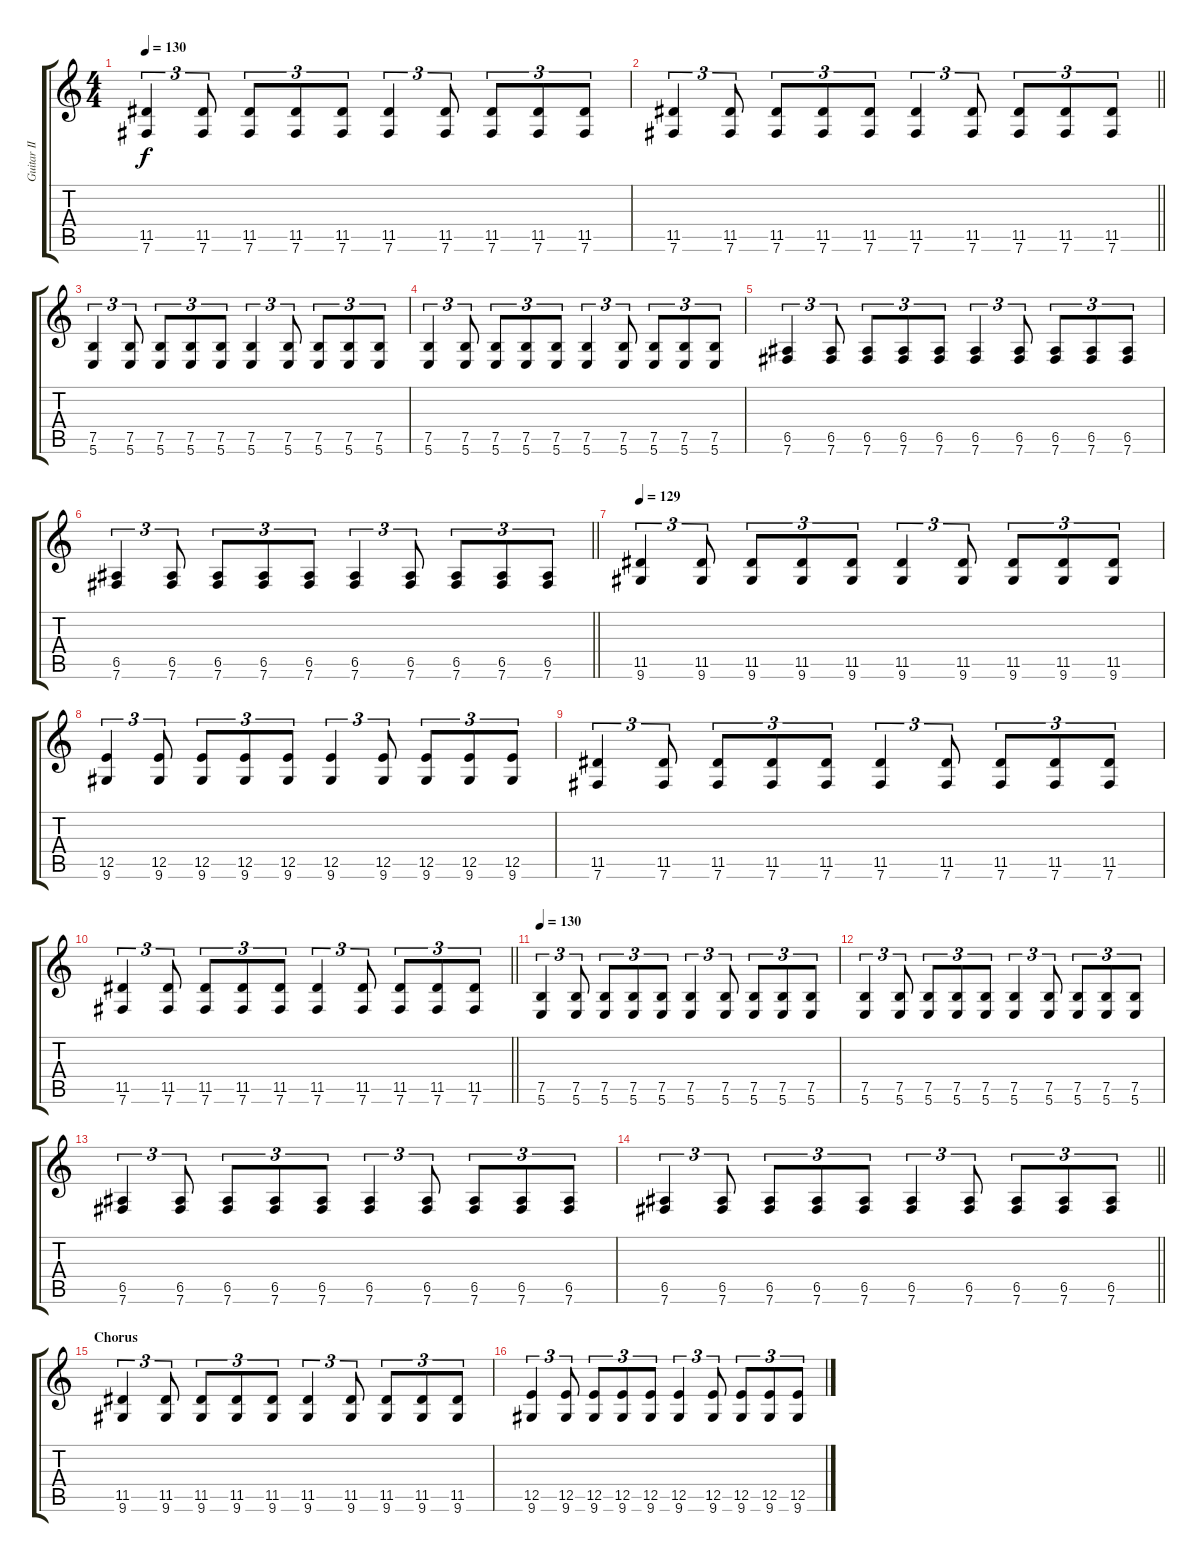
\track ("Guitar II" "Guitar II") {instrument distortionguitar}
\staff {score tabs}
\tuning (B3 Gb3 D3 A2 E2 B1) {hide}
\ts (4 4)
\tempo 130
\clef g2
\ks c
(11.5 7.6).4{tu (3 2) dy f} (11.5 7.6).8{tu (3 2)} (11.5 7.6).8{tu (3 2)} (11.5 7.6).8{tu (3 2)} (11.5 7.6).8{tu (3 2)} (11.5 7.6).4{tu (3 2)} (11.5 7.6).8{tu (3 2)} (11.5 7.6).8{tu (3 2)} (11.5 7.6).8{tu (3 2)} (11.5 7.6).8{tu (3 2)} |
\barLineRight lightlight
(11.5 7.6).4{tu (3 2)} (11.5 7.6).8{tu (3 2)} (11.5 7.6).8{tu (3 2)} (11.5 7.6).8{tu (3 2)} (11.5 7.6).8{tu (3 2)} (11.5 7.6).4{tu (3 2)} (11.5 7.6).8{tu (3 2)} (11.5 7.6).8{tu (3 2)} (11.5 7.6).8{tu (3 2)} (11.5 7.6).8{tu (3 2)} |
\section ("" "")
(7.5 5.6).4{tu (3 2)} (7.5 5.6).8{tu (3 2)} (7.5 5.6).8{tu (3 2)} (7.5 5.6).8{tu (3 2)} (7.5 5.6).8{tu (3 2)} (7.5 5.6).4{tu (3 2)} (7.5 5.6).8{tu (3 2)} (7.5 5.6).8{tu (3 2)} (7.5 5.6).8{tu (3 2)} (7.5 5.6).8{tu (3 2)} |
(7.5 5.6).4{tu (3 2)} (7.5 5.6).8{tu (3 2)} (7.5 5.6).8{tu (3 2)} (7.5 5.6).8{tu (3 2)} (7.5 5.6).8{tu (3 2)} (7.5 5.6).4{tu (3 2)} (7.5 5.6).8{tu (3 2)} (7.5 5.6).8{tu (3 2)} (7.5 5.6).8{tu (3 2)} (7.5 5.6).8{tu (3 2)} |
(6.5 7.6).4{tu (3 2)} (6.5 7.6).8{tu (3 2)} (6.5 7.6).8{tu (3 2)} (6.5 7.6).8{tu (3 2)} (6.5 7.6).8{tu (3 2)} (6.5 7.6).4{tu (3 2)} (6.5 7.6).8{tu (3 2)} (6.5 7.6).8{tu (3 2)} (6.5 7.6).8{tu (3 2)} (6.5 7.6).8{tu (3 2)} |
\barLineRight lightlight
(6.5 7.6).4{tu (3 2)} (6.5 7.6).8{tu (3 2)} (6.5 7.6).8{tu (3 2)} (6.5 7.6).8{tu (3 2)} (6.5 7.6).8{tu (3 2)} (6.5 7.6).4{tu (3 2)} (6.5 7.6).8{tu (3 2)} (6.5 7.6).8{tu (3 2)} (6.5 7.6).8{tu (3 2)} (6.5 7.6).8{tu (3 2)} |
\section ("" "")
\tempo 129
(11.5 9.6).4{tu (3 2)} (11.5 9.6).8{tu (3 2)} (11.5 9.6).8{tu (3 2)} (11.5 9.6).8{tu (3 2)} (11.5 9.6).8{tu (3 2)} (11.5 9.6).4{tu (3 2)} (11.5 9.6).8{tu (3 2)} (11.5 9.6).8{tu (3 2)} (11.5 9.6).8{tu (3 2)} (11.5 9.6).8{tu (3 2)} |
(12.5 9.6).4{tu (3 2)} (12.5 9.6).8{tu (3 2)} (12.5 9.6).8{tu (3 2)} (12.5 9.6).8{tu (3 2)} (12.5 9.6).8{tu (3 2)} (12.5 9.6).4{tu (3 2)} (12.5 9.6).8{tu (3 2)} (12.5 9.6).8{tu (3 2)} (12.5 9.6).8{tu (3 2)} (12.5 9.6).8{tu (3 2)} |
(11.5 7.6).4{tu (3 2)} (11.5 7.6).8{tu (3 2)} (11.5 7.6).8{tu (3 2)} (11.5 7.6).8{tu (3 2)} (11.5 7.6).8{tu (3 2)} (11.5 7.6).4{tu (3 2)} (11.5 7.6).8{tu (3 2)} (11.5 7.6).8{tu (3 2)} (11.5 7.6).8{tu (3 2)} (11.5 7.6).8{tu (3 2)} |
\barLineRight lightlight
(11.5 7.6).4{tu (3 2)} (11.5 7.6).8{tu (3 2)} (11.5 7.6).8{tu (3 2)} (11.5 7.6).8{tu (3 2)} (11.5 7.6).8{tu (3 2)} (11.5 7.6).4{tu (3 2)} (11.5 7.6).8{tu (3 2)} (11.5 7.6).8{tu (3 2)} (11.5 7.6).8{tu (3 2)} (11.5 7.6).8{tu (3 2)} |
\section ("" "")
\tempo 130
(7.5 5.6).4{tu (3 2)} (7.5 5.6).8{tu (3 2)} (7.5 5.6).8{tu (3 2)} (7.5 5.6).8{tu (3 2)} (7.5 5.6).8{tu (3 2)} (7.5 5.6).4{tu (3 2)} (7.5 5.6).8{tu (3 2)} (7.5 5.6).8{tu (3 2)} (7.5 5.6).8{tu (3 2)} (7.5 5.6).8{tu (3 2)} |
(7.5 5.6).4{tu (3 2)} (7.5 5.6).8{tu (3 2)} (7.5 5.6).8{tu (3 2)} (7.5 5.6).8{tu (3 2)} (7.5 5.6).8{tu (3 2)} (7.5 5.6).4{tu (3 2)} (7.5 5.6).8{tu (3 2)} (7.5 5.6).8{tu (3 2)} (7.5 5.6).8{tu (3 2)} (7.5 5.6).8{tu (3 2)} |
(6.5 7.6).4{tu (3 2)} (6.5 7.6).8{tu (3 2)} (6.5 7.6).8{tu (3 2)} (6.5 7.6).8{tu (3 2)} (6.5 7.6).8{tu (3 2)} (6.5 7.6).4{tu (3 2)} (6.5 7.6).8{tu (3 2)} (6.5 7.6).8{tu (3 2)} (6.5 7.6).8{tu (3 2)} (6.5 7.6).8{tu (3 2)} |
\barLineRight lightlight
(6.5 7.6).4{tu (3 2)} (6.5 7.6).8{tu (3 2)} (6.5 7.6).8{tu (3 2)} (6.5 7.6).8{tu (3 2)} (6.5 7.6).8{tu (3 2)} (6.5 7.6).4{tu (3 2)} (6.5 7.6).8{tu (3 2)} (6.5 7.6).8{tu (3 2)} (6.5 7.6).8{tu (3 2)} (6.5 7.6).8{tu (3 2)} |
\section ("" "Chorus")
(11.5 9.6).4{tu (3 2)} (11.5 9.6).8{tu (3 2)} (11.5 9.6).8{tu (3 2)} (11.5 9.6).8{tu (3 2)} (11.5 9.6).8{tu (3 2)} (11.5 9.6).4{tu (3 2)} (11.5 9.6).8{tu (3 2)} (11.5 9.6).8{tu (3 2)} (11.5 9.6).8{tu (3 2)} (11.5 9.6).8{tu (3 2)} |
(12.5 9.6).4{tu (3 2)} (12.5 9.6).8{tu (3 2)} (12.5 9.6).8{tu (3 2)} (12.5 9.6).8{tu (3 2)} (12.5 9.6).8{tu (3 2)} (12.5 9.6).4{tu (3 2)} (12.5 9.6).8{tu (3 2)} (12.5 9.6).8{tu (3 2)} (12.5 9.6).8{tu (3 2)} (12.5 9.6).8{tu (3 2)}
